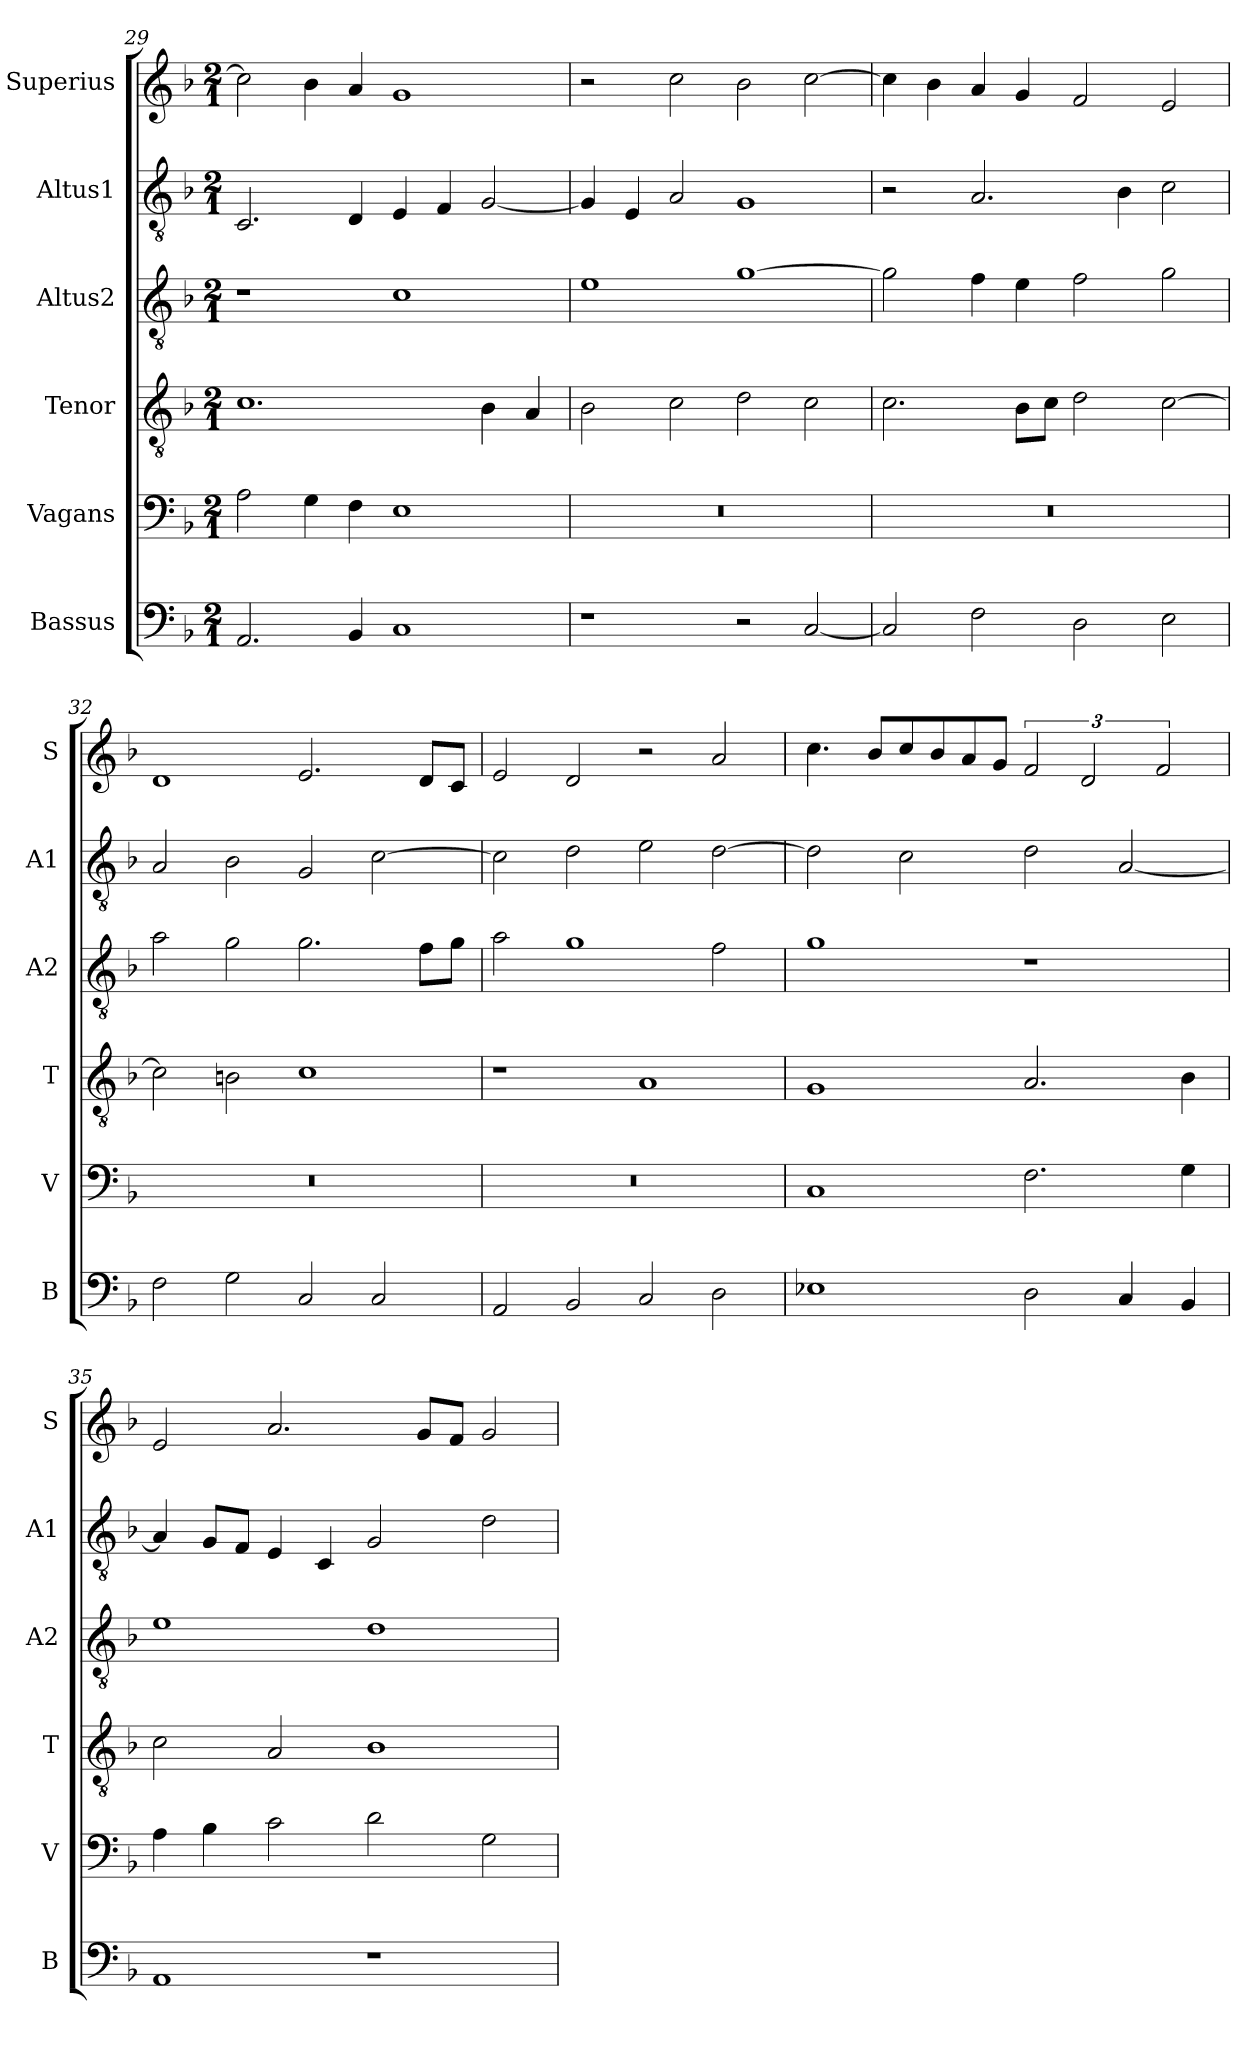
**kern	**kern	**kern	**kern	**kern	**kern
*part6	*part5	*part4	*part3	*part2	*part1
*staff6	*staff5	*staff4	*staff3	*staff2	*staff1
*I"Bassus	*I"Vagans	*I"Tenor	*I"Altus2	*I"Altus1	*I"Superius
*I'B	*I'V	*I'T	*I'A2	*I'A1	*I'S
*clefF4	*clefF4	*clefGv2	*clefGv2	*clefGv2	*clefG2
*k[b-]	*k[b-]	*k[b-]	*k[b-]	*k[b-]	*k[b-]
*M2/1	*M2/1	*M2/1	*M2/1	*M2/1	*M2/1
=29	=29	=29	=29	=29	=29
2.AA/	2A\	1.c	1r	2.C/	2cc\]
.	4G\	.	.	.	4b-\
4BB-/	4F\	.	.	4D/	4a/
1C	1E	.	1c	4E/	1g
.	.	.	.	4F/	.
.	.	4B-\	.	[2G/	.
.	.	4A/	.	.	.
=30	=30	=30	=30	=30	=30
1r	0r	2B-\	1e	4G/]	2r
.	.	.	.	4E/	.
.	.	2c\	.	2A/	2cc\
2r	.	2d\	[1g	1G	2b-\
[2C/	.	2c\	.	.	[2cc\
=31	=31	=31	=31	=31	=31
2C/]	0r	2.c\	2g\]	2r	4cc\]
.	.	.	.	.	4b-\
2F\	.	.	4f\	2.A/	4a/
.	.	8B-\L	4e\	.	4g/
.	.	8c\J	.	.	.
2D\	.	2d\	2f\	.	2f/
.	.	.	.	4B-\	.
2E\	.	[2c\	2g\	2c\	2e/
=32	=32	=32	=32	=32	=32
2F\	0r	2c\]	2a\	2A/	1d
2G\	.	2Bn\	2g\	2B-\	.
2C/	.	1c	2.g\	2G/	2.e/
2C/	.	.	.	[2c\	.
.	.	.	8f\L	.	8d/L
.	.	.	8g\J	.	8c/J
=33	=33	=33	=33	=33	=33
2AA/	0r	1r	2a\	2c\]	2e/
2BB-/	.	.	1g	2d\	2d/
2C/	.	1A	.	2e\	2r
2D\	.	.	2f\	[2d\	2a/
=34	=34	=34	=34	=34	=34
1E-X	1C	1G	1g	2d\]	4.cc\
.	.	.	.	.	8b-/L
.	.	.	.	2c\	8cc/
.	.	.	.	.	8b-/
.	.	.	.	.	8a/
.	.	.	.	.	8g/J
2D\	2.F\	2.A/	1r	2d\	3f/
.	.	.	.	.	3d/
4C/	.	.	.	[2A/	.
.	.	.	.	.	3f/
4BB-/	4G\	4B-\	.	.	.
=35	=35	=35	=35	=35	=35
1AA	4A\	2c\	1e	4A/]	2e/
.	4B-\	.	.	8G/L	.
.	.	.	.	8F/J	.
.	2c\	2A/	.	4E/	2.a/
.	.	.	.	4C/	.
1r	2d\	1B-	1d	2G/	.
.	.	.	.	.	8g/L
.	.	.	.	.	8f/J
.	2G\	.	.	2d\	2g/
=	=	=	=	=	=
*-	*-	*-	*-	*-	*-
